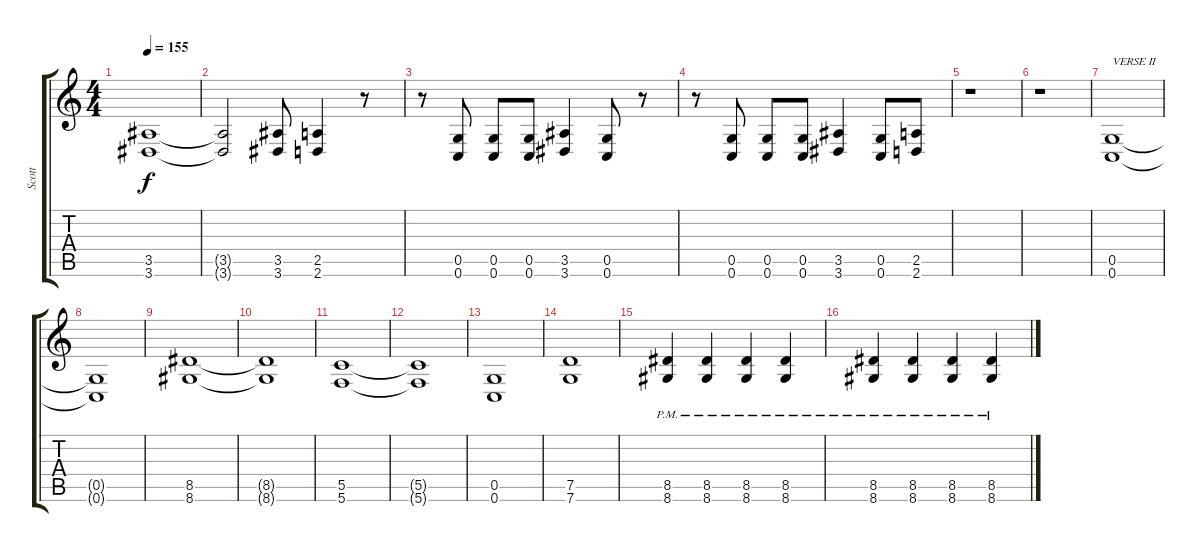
\track ("Scott" "Scott") {instrument distortionguitar}
\staff {score tabs}
\tuning (D4 A3 F3 C3 G2 C2) {hide}
\ts (4 4)
\tempo 155
\clef g2
\ks c
(3.5{t} 3.6{t}).1{dy f} |
(3.5{t} 3.6{t}).2 (3.5 3.6).8 (2.5 2.6).4 r.8 |
r.8 (0.5 0.6).8 (0.5 0.6).8 (0.5 0.6).8 (3.5 3.6).4 (0.5 0.6).8 r.8 |
r.8 (0.5 0.6).8 (0.5 0.6).8 (0.5 0.6).8 (3.5 3.6).4 (0.5 0.6).8 (2.5 2.6).8 |
r.1 |
r.1 |
(0.5 0.6).1{txt "VERSE II"} |
(0.5{t} 0.6{t}).1 |
(8.5 8.6).1 |
(8.5{t} 8.6{t}).1 |
(5.5 5.6).1 |
(5.5{t} 5.6{t}).1 |
(0.5 0.6).1 |
(7.5 7.6).1 |
(8.5{pm} 8.6).4 (8.5{pm} 8.6).4 (8.5{pm} 8.6).4 (8.5{pm} 8.6).4 |
(8.5{pm} 8.6).4 (8.5{pm} 8.6).4 (8.5{pm} 8.6).4 (8.5{pm} 8.6).4
